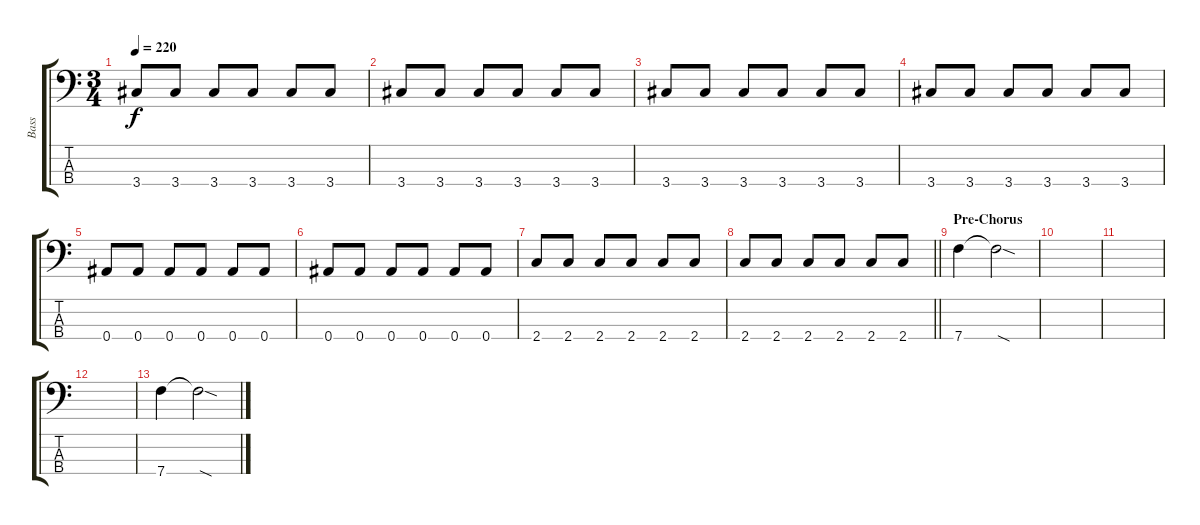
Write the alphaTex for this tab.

\track ("Bass" "Bass") {instrument electricbasspick}
\staff {score tabs}
\tuning (Db3 Ab2 Eb2 Bb1) {hide}
\ts (3 4)
\tempo 220
\clef f4
\ks c
3.4.8{dy f} 3.4.8 3.4.8 3.4.8 3.4.8 3.4.8 |
3.4.8 3.4.8 3.4.8 3.4.8 3.4.8 3.4.8 |
3.4.8 3.4.8 3.4.8 3.4.8 3.4.8 3.4.8 |
3.4.8 3.4.8 3.4.8 3.4.8 3.4.8 3.4.8 |
0.4.8 0.4.8 0.4.8 0.4.8 0.4.8 0.4.8 |
0.4.8 0.4.8 0.4.8 0.4.8 0.4.8 0.4.8 |
2.4.8 2.4.8 2.4.8 2.4.8 2.4.8 2.4.8 |
\barLineRight lightlight
2.4.8 2.4.8 2.4.8 2.4.8 2.4.8 2.4.8 |
\section ("" "Pre-Chorus")
7.4.4 7.4{sod t}.2 |
|
|
|
7.4.4 7.4{sod t}.2
